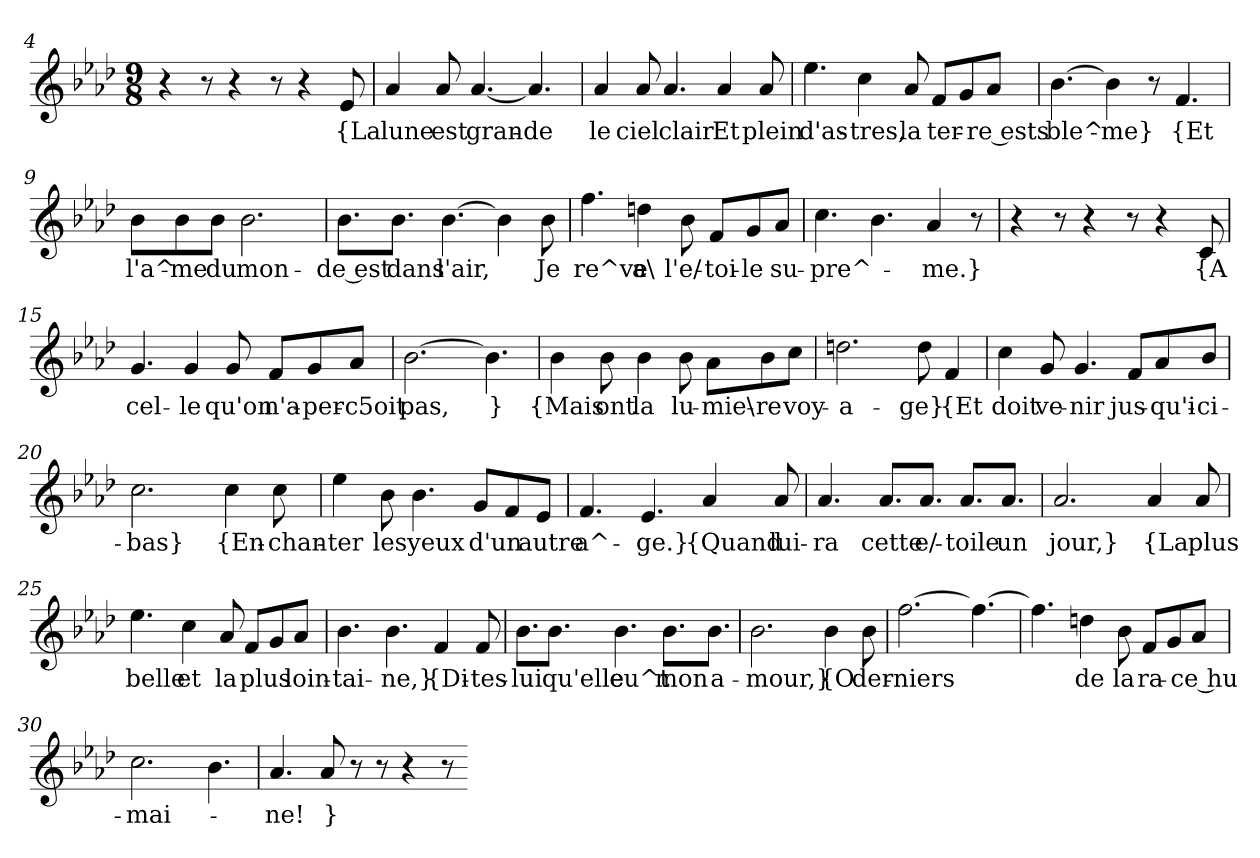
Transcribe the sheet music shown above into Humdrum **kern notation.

**kern	**text
*part1	*part1
*staff1	*staff1
*clefG2	*
*k[b-e-a-d-]	*
*M9/8	*
*MM96	*
=4	=4
4r	.
8r	.
4r	.
8r	.
4r	.
8e-	{La
=5	=5
4a-	lune
8a-	est
[4.a-	gran-
4.a-]	-de
=6	=6
4a-	le
8a-	ciel
4.a-	clair
4a-	Et
8a-	plein
=7	=7
4.ee-	d'as-
4cc	-tres,
8a-	la
8f/L	ter-
8g/	.
8a-/J	-re ests
=8	=8
[4.b-	ble^-
4b-]	-me}
8r	.
4.f	{Et
=9	=9
8b-\L	l'a^-
8b-\	-me
8b-\J	du
2.b-	mon-
=10	=10
8.b-\L	-de est
8.b-\J	dans
[4.b-	l'air,
4b-]	.
8b-	Je
=11	=11
4.ff	re^ve
4ddn	a\
8b-	l'e/-
8f/L	-toi-
8g/	-le
8a-/J	su-
=12	=12
4.cc	-pre^-
4.b-	.
4a-	-me.}
8r	.
=14	=14
4r	.
8r	.
4r	.
8r	.
4r	.
8c	{A
=15	=15
4.g	cel-
4g	-le
8g	qu'on
8f/L	n'a-
8g/	-per-
8a-/J	-c5oit
=16	=16
[2.b-	pas,
4.b-]	}
=17	=17
4b-	{Mais
8b-	ont
4b-	la
8b-	lu-
8a-\L	-mie\-
8b-\	-re
8cc\J	voy-
=18	=18
2.ddn	-a-
8dd	-ge}
4f	{Et
=19	=19
4cc	doit
8g	ve-
4.g	-nir
8f/L	jus-
8a-/	-qu'i-
8b-/J	-ci-
=20	=20
2.cc	-bas}
4cc	{En-
8cc	-chan-
=21	=21
4ee-	-ter
8b-	les
4.b-	yeux
8g/L	d'un
8f/	.
8e-/J	autre
=22	=22
4.f	a^-
4.e-	-ge.}
4a-	{Quand
8a-	lui-
=23	=23
4.a-	-ra
8.a-/L	cette
8.a-/J	e/-
8.a-/L	-toile
8.a-/J	un
=24	=24
2.a-	jour,}
4a-	{La
8a-	plus
=25	=25
4.ee-	belle
4cc	et
8a-	la
8f/L	plus
8g/	.
8a-/J	loin-
=26	=26
4.b-	-tai-
4.b-	-ne,}
4f	{Di-
8f	-tes-
=27	=27
8.b-\L	-lui
8.b-\J	qu'elle
4.b-	eu^t
8.b-\L	mon
8.b-\J	a-
=28	=28
2.b-	-mour,}
4b-	{O
8b-	der-
=29	=29
[2.ff	-niers
4.ff_	.
=29	=29
4.ff]	.
4ddn	de
8b-	la
8f/L	ra-
8g/	.
8a-/J	-ce hu-
=30	=30
2.cc	-mai-
4.b-	.
=31	=31
4.a-	-ne!
8a-	}
8r	.
8r	.
4r	.
8r	.
=-	=-
*-	*-
